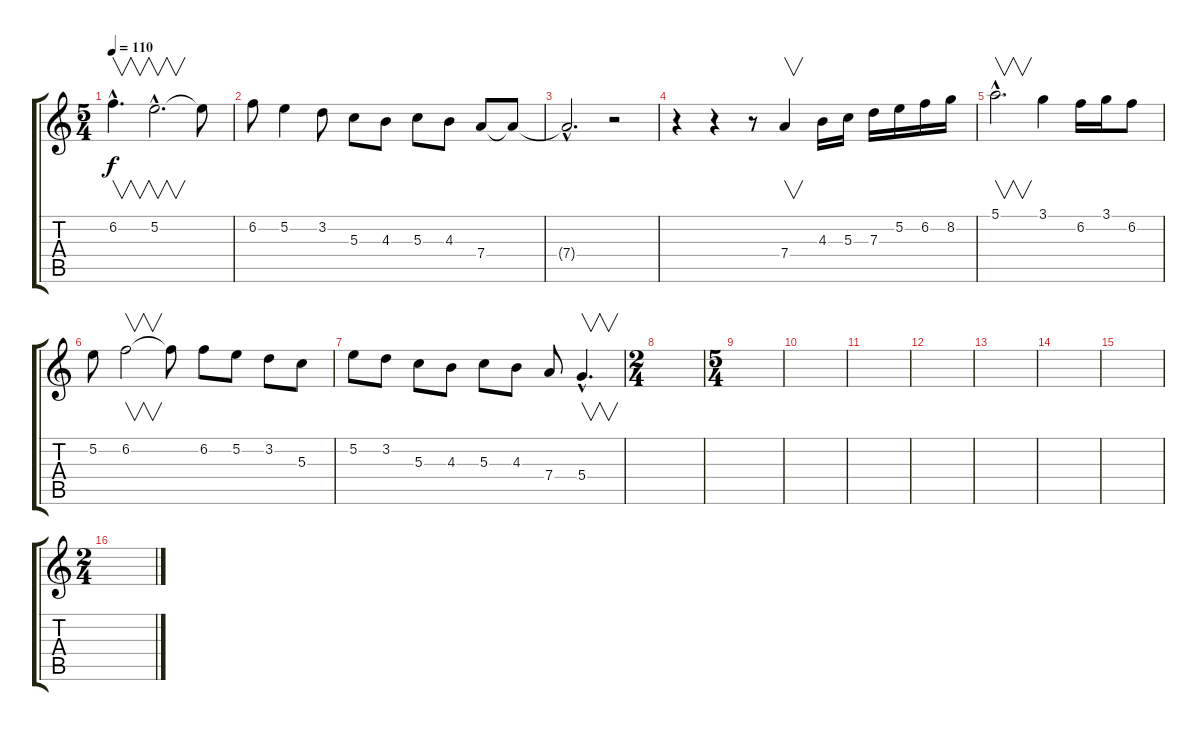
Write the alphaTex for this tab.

\track "" {instrument acousticguitarsteel}
\staff {score tabs}
\tuning (E4 B3 G3 D3 A2 E2) {hide}
\ts (5 4)
\tempo 110
\clef g2
\ks c
6.2{hac}.4{v d dy f instrument acousticguitarsteel} 5.2{hac}.2{v d} 5.2{t}.8 |
6.2.8 5.2.4 3.2.8 5.3.8 4.3.8 5.3.8 4.3.8 7.4.8 7.4{t}.8 |
7.4{hac t}.2{d} r.2 |
r.4 r.4 r.8 7.4.4{v} 4.3.16 5.3.16 7.3.16 5.2.16 6.2.16 8.2.16 |
5.1{hac}.2{v d} 3.1.4 6.2.16 3.1.16 6.2.8 |
5.2.8 6.2.2{v} 6.2{t}.8 6.2.8 5.2.8 3.2.8 5.3.8 |
5.2.8 3.2.8 5.3.8 4.3.8 5.3.8 4.3.8 7.4.8 5.4{hac}.4{v d} |
\ts (2 4)
|
\ts (5 4)
|
|
|
|
|
|
|
\ts (2 4)
